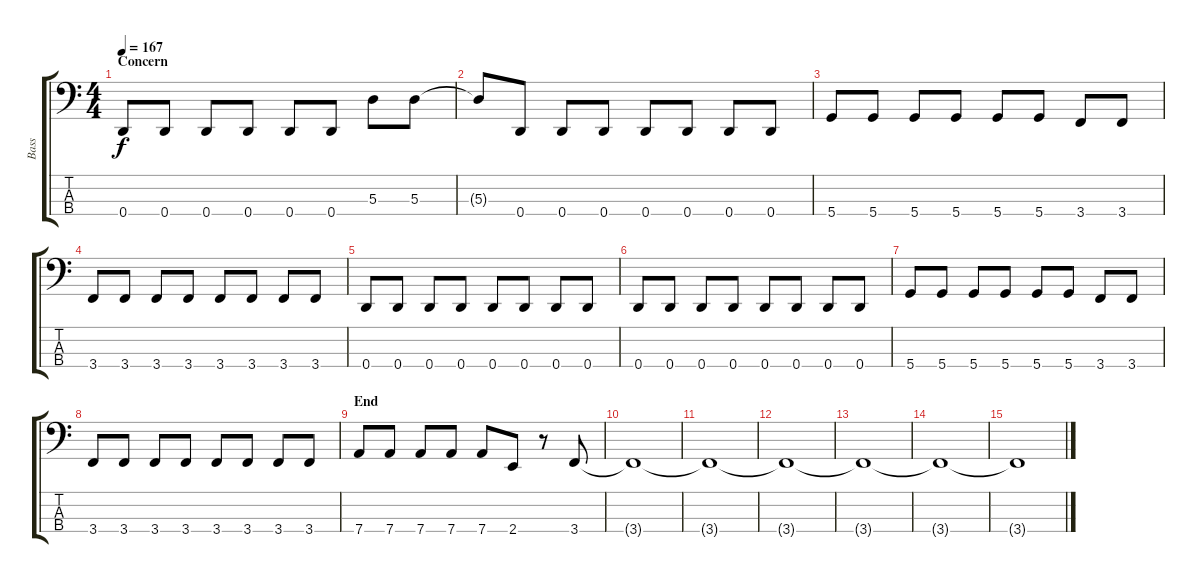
\track ("Bass" "Bass") {instrument acousticbass}
\staff {score tabs}
\tuning (G2 D2 A1 D1) {hide}
\ts (4 4)
\section ("" "Concern")
\tempo 167
\clef f4
\ks c
0.4.8{dy f} 0.4.8 0.4.8 0.4.8 0.4.8 0.4.8 5.3.8 5.3.8 |
5.3{t}.8 0.4.8 0.4.8 0.4.8 0.4.8 0.4.8 0.4.8 0.4.8 |
5.4.8 5.4.8 5.4.8 5.4.8 5.4.8 5.4.8 3.4.8 3.4.8 |
3.4.8 3.4.8 3.4.8 3.4.8 3.4.8 3.4.8 3.4.8 3.4.8 |
0.4.8 0.4.8 0.4.8 0.4.8 0.4.8 0.4.8 0.4.8 0.4.8 |
0.4.8 0.4.8 0.4.8 0.4.8 0.4.8 0.4.8 0.4.8 0.4.8 |
5.4.8 5.4.8 5.4.8 5.4.8 5.4.8 5.4.8 3.4.8 3.4.8 |
3.4.8 3.4.8 3.4.8 3.4.8 3.4.8 3.4.8 3.4.8 3.4.8 |
\section ("" "End")
7.4.8 7.4.8 7.4.8 7.4.8 7.4.8 2.4.8 r.8 3.4.8 |
3.4{t}.1 |
3.4{t}.1 |
3.4{t}.1 |
3.4{t}.1 |
3.4{t}.1 |
3.4{t}.1
